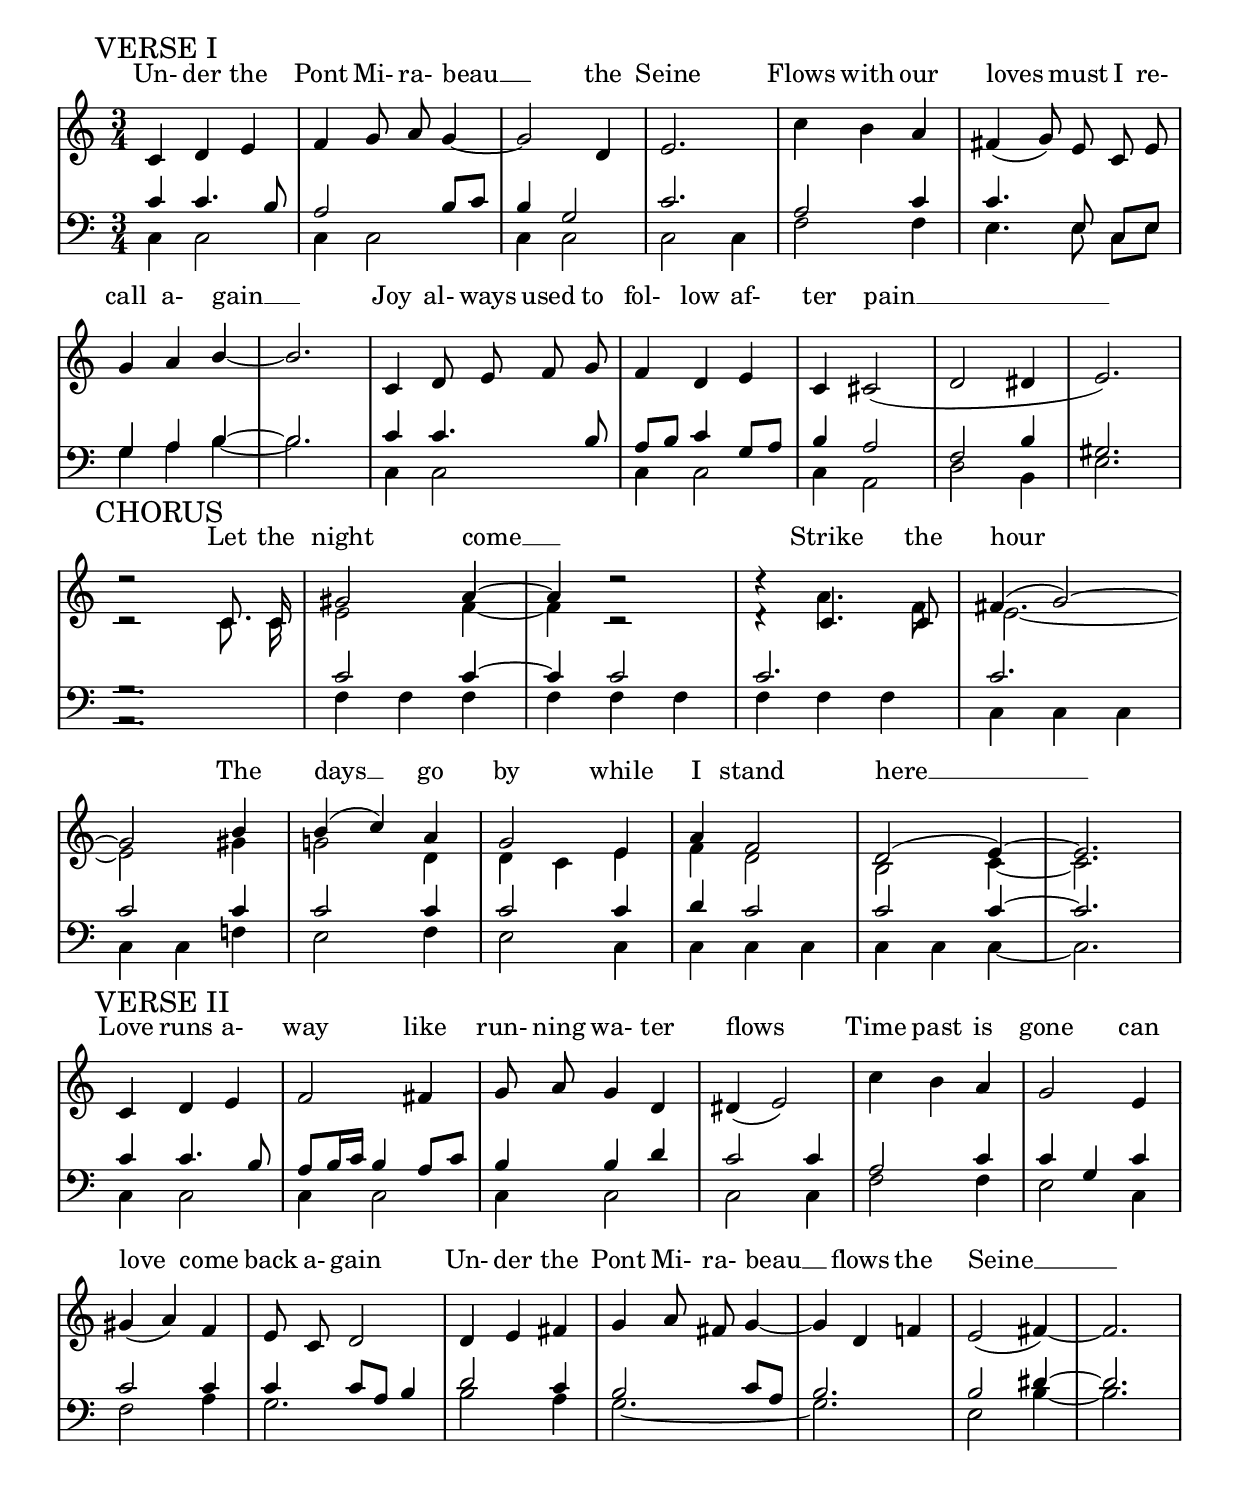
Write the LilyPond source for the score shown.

% This is the lilypond source file for "Le Pont Mirabeau" by Delia Derbyshire,
% created by Martin Guy <martinwguy@gmail.com>, November 2011 from the
% scores in her papers.
% For info on this language and the program to convert it to PDF and MIDI files
%   see http://lilypond.org
% For further info on this piece of music
%   see http://wiki.delia-derbyshire.net/index.php?title=Le_Pont_Mirabeau

\version "2.14.2"

verseImelody = \relative c' {
  \stemUp \autoBeamOff
  c='4 d e f g8 a8 g4 ~ g2 d4 e2.
  \stemDown c'4 b \stemUp a \slurDown fis( g8) e c e g4 a b ~ b2.
  c,4 d8 e f g f4 d e c cis2( d dis4 e2.) \break
}
verseIupperbass = \relative c' {
  \stemUp
  c4 c4. b8 a2 b8 c b4 g2 c2.
  a2 c4 c4. \autoBeamOff e,8 \autoBeamOn c e g4 a b ~ b2.
  c='4 c4. b8 a b c4 g8 a b4 a2 f b4 gis2.
}
verseIlowerbass = \relative c' {
  \stemDown 
  c,=4 c2 c4 c2 c4 c2 c2 c4
  f2 f4 e4. \autoBeamOff e8 \autoBeamOn c e g4 a b ~ b2.
  c,4 c2 c4 c2 c4 a2 d2 b4 e2.
}
verseIlyrics = \lyricmode {
  Un- der the Pont Mi- ra- beau __ the Seine
  Flows with our loves must I re- call a- gain __
  Joy al- ways used to fol- low af- ter pain __
}

chorusmelody = \relative c' {
  \stemUp \tieUp \slurUp \autoBeamOff
  d'2\rest c,8. c16 gis'2 a4 ~ a4 d2\rest  d4\rest c,4. c8 fis4( g2) ~
  \break
  g2 b4 b( c) a g2 e4 a f2 d( e4) ~ e2.
}
chorusmelodyb = \relative c' {
  \stemDown \tieDown \autoBeamOff
  c='2\rest c8. c16 e2 f4 ~ f4 c2\rest  d4\rest a'4. f8 e2. ~
  e2 gis4 g!2 d4 d c e f d2 b2 c4 ~ c2.
}
chorusupperbass = \relative c' {
  \stemUp \tieUp	
  g2.\rest c2 c4 ~ c4 c2 c2. c2. c2 c4 c2 c4 c2 c4 d c2 c2 c4 ~ c2.
}
choruslowerbass = \relative c' {
  \stemDown \tieDown
  a,2.\rest f'=4 f f f f f f f f c c c c c f! e2 f4 e2 c4 c c c c c c ~ c2.
}
choruslyrics = \lyricmode {
  Let the night come __ Strike the hour
  The days __ go by while I stand here __
}

verseIImelody = \relative c' {
  \stemUp \autoBeamOff 
  c='4 d e f2 fis4 g8 a8 g4 d dis( e2) |
  \stemDown c'4 b \stemUp a | g2 e4 gis( a) f e8 c d2
  d4 e fis g a8 fis g4 ~ g d f! e2( fis4) ~ fis2.
}
verseIIupperbass = \relative c' {
  \stemUp \tieUp
  c4 c4. b8 a b16 c b4 a8 c b4 b d c2 c4 |
  a2 c4 c4 g c c2 c4 c c8 a b4 |
  d2 c4 b2 c8 a b2. b2 dis4 ~ dis2.
}
verseIIlowerbass = \relative c' {
  \stemDown \tieDown
  c,=4 c2 c4 c2 c4 c2 c2 c4 |
  f2 f4 e2 c4 f2 a4 g2. |
  b2 a4 g2. ~ g2. e2 b'4 ~ b2.
}
verseIIlyrics = \lyricmode {
  Love runs a- way like run- ning wa- ter flows
  Time past is gone can love come back a- gain
  Un- der the Pont Mi- ra- beau __ flows the Seine __
}

% Don't print a header
\header {
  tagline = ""
}
\paper {
  % Don't print page numbers
  printpagenumber = ##f
  % Don't indent the first line of the score
  indent = #0
}
% Don't print bar numbers
\layout {
  \context {
    \Score
    \remove "Bar_number_engraver"
  }
}

\score {
 {
  % "\with..." is necessary to get lyrics above the first line of notes.
  \new PianoStaff \with { \accepts Lyrics }
  <<
   % No curly bracket at the start of the staves, thank you
   \set GrandStaff.systemStartDelimiter = #'SystemStartBar

   % Set lyrics above the score
   \new Lyrics = lyrics {
   }

   % Treble staff of entire piece
   \new Staff {
    % Set tempo for MIDI output but don't include it in the printed score
    \tempo 4=130
    \set Score.tempoHideNote = ##t
    \time 3/4
    \key c \major
    \clef treble

    \mark "VERSE I"
    \new Voice = verseI { \verseImelody }

    \break

    \mark "CHORUS"
    \context Staff <<
     \new Voice = chorus { \chorusmelody }
     \new Voice { \chorusmelodyb }
    >>

    \break

    \mark "VERSE II"
    \new Voice = verseII { \verseIImelody }
   }

   % Bass staff of entire piece
   \new Staff {
    \time 3/4
    \key c \major
    \clef bass

    % VERSE I
    \context Staff <<
     \new Voice { \verseIupperbass }
     \new Voice { \verseIlowerbass }
    >>

    % CHORUS
    \context Staff <<
     \new Voice { \chorusupperbass }
     \new Voice { \choruslowerbass }
    >>

    % VERSE II
    \context Staff <<
     \new Voice { \verseIIupperbass }
     \new Voice { \verseIIlowerbass }
    >>
   }
   \context Lyrics = lyrics \lyricsto verseI  { \verseIlyrics }
   \context Lyrics = lyrics \lyricsto chorus  { \choruslyrics }
   \context Lyrics = lyrics \lyricsto verseII { \verseIIlyrics }
  >>

 }
 \midi {}
 \layout {}
}
